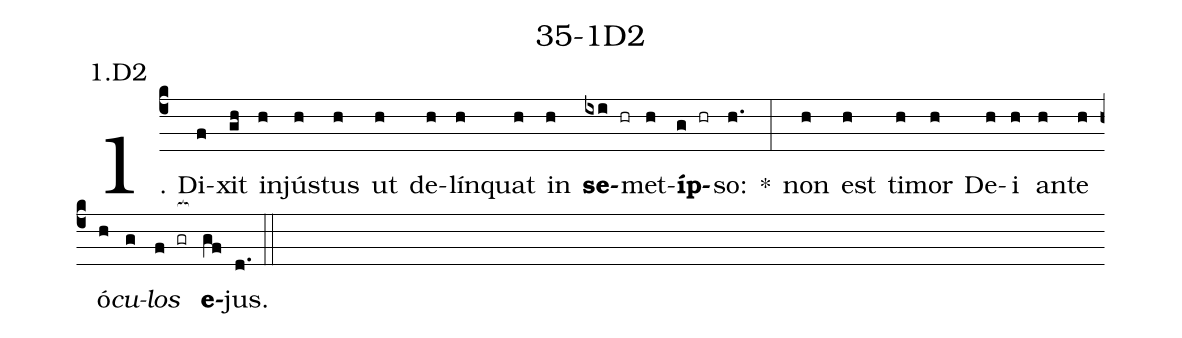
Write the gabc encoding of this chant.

name: 35-1D2;
annotation: 1.D2;
%%
(c4)1. Di(f)xit(gh) in(h)jús(h)tus(h) ut(h) de(h)lín(h)quat(h) in(h) <b>se</b>(ixi hr)met(h)<b>íp</b>(g hr)so:(h.) *(:) non(h) est(h) ti(h)mor(h) De(h)i(h) an(h)te(h) ó(h)<i>cu</i>(g)<i>los</i>(f gr[ocb:1{]) <b>e</b>(gf[ocb:0}])jus.(d.) (::)
